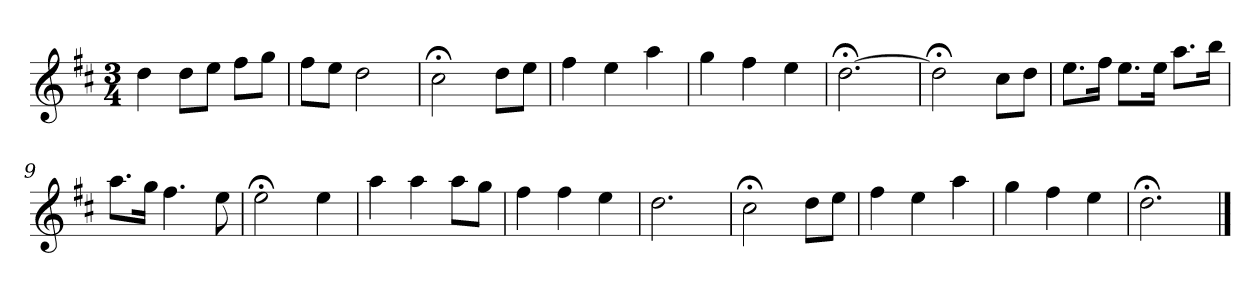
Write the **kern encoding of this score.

**kern
*part1
*staff1
*k[f#c#]
*D:
*M3/4
*MM120
=1
4dd
8ddL
8eeJ
8ff#L
8ggJ
=2
8ff#L
8eeJ
2dd
=3
2cc#;<
8ddL
8eeJ
=4
4ff#
4ee
4aa
=5
4gg
4ff#
4ee
=6
[2.dd;<
=7
2dd;<]
8cc#L
8ddJ
=8
8.eeL
16ff#Jk
8.eeL
16eeJk
8.aaL
16bbJk
=9
8.aaL
16ggJk
4.ff#
8ee
=10
2ee;<
4ee
=11
4aa
4aa
8aaL
8ggJ
=12
4ff#
4ff#
4ee
=13
2.dd
=14
2cc#;<
8ddL
8eeJ
=15
4ff#
4ee
4aa
=16
4gg
4ff#
4ee
=17
2.dd;<
==
*-
